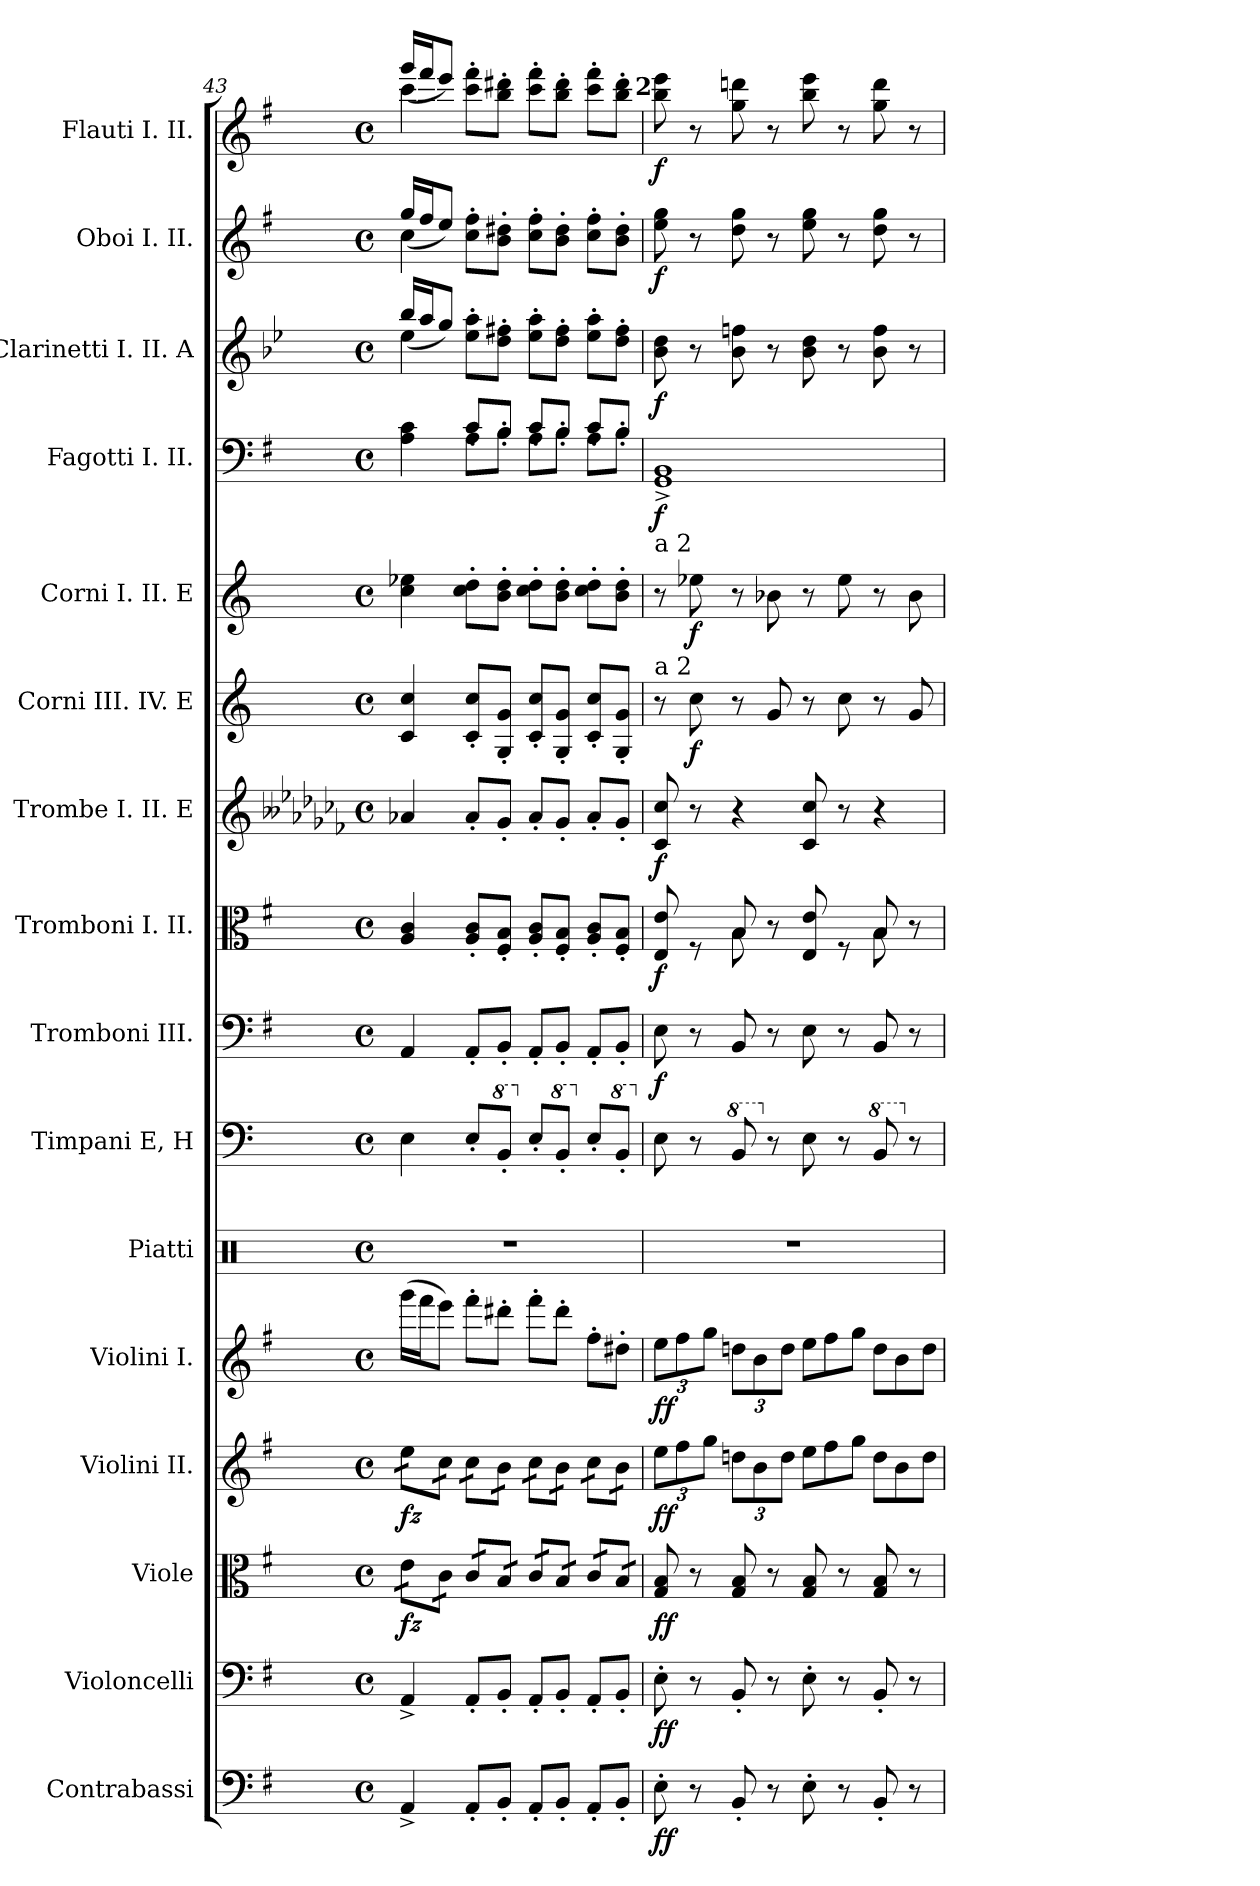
**kern	**dynam	**kern	**dynam	**kern	**dynam	**kern	**dynam	**kern	**dynam	**kern	**kern	**kern	**dynam	**kern	**dynam	**kern	**dynam	**kern	**dynam	**kern	**dynam	**kern	**dynam	**kern	**dynam	**kern	**dynam	**kern	**dynam
*part16	*part16	*part15	*part15	*part14	*part14	*part13	*part13	*part12	*part12	*part11	*part10	*part9	*part9	*part8	*part8	*part7	*part7	*part6	*part6	*part5	*part5	*part4	*part4	*part3	*part3	*part2	*part2	*part1	*part1
*staff16	*staff16	*staff15	*staff15	*staff14	*staff14	*staff13	*staff13	*staff12	*staff12	*staff11	*staff10	*staff9	*staff9	*staff8	*staff8	*staff7	*staff7	*staff6	*staff6	*staff5	*staff5	*staff4	*staff4	*staff3	*staff3	*staff2	*staff2	*staff1	*staff1
*I"Contrabassi	*	*I"Violoncelli	*	*I"Viole	*	*I"Violini II.	*	*I"Violini I.	*	*I"Piatti	*I"Timpani E, H	*I"Tromboni III.	*	*I"Tromboni I. II.	*	*I"Trombe I. II. E	*	*I"Corni III. IV. E	*	*I"Corni I. II. E	*	*I"Fagotti I. II.	*	*I"Clarinetti I. II. A	*	*I"Oboi I. II.	*	*I"Flauti I. II.	*
*I'Cb.	*	*I'Vcl.	*	*I'Vle	*	*I'Viol. II.	*	*I'Viol. I.	*	*I'Piatti	*I'Timp.	*I'Trbni. III.	*	*I'Trbni. I. II.	*	*I'Trbe. I. II.	*	*I'Cor. III. IV. E	*	*I'Cor. I. II. E	*	*I'Fag. I. II.	*	*I'Cl. I. II.	*	*I'Ob. I. II.	*	*I'Fl. I. II.	*
*clefF4	*	*clefF4	*	*clefC3	*	*clefG2	*	*clefG2	*	*clefX	*clefF4	*clefF4	*	*clefC3	*	*clefG2	*	*clefG2	*	*clefG2	*	*clefF4	*	*clefG2	*	*clefG2	*	*clefG2	*
*ITrd7c12	*	*	*	*	*	*	*	*	*	*	*	*	*	*	*	*ITrd-3c-4	*	*ITrd5c8	*	*ITrd5c8	*	*	*	*ITrd2c3	*	*	*	*	*
*k[f#]	*	*k[f#]	*	*k[f#]	*	*k[f#]	*	*k[f#]	*	*k[]	*k[]	*k[f#]	*	*k[f#]	*	*k[b--e-a-d-g-c-f-]	*	*k[f#c#g#d#]	*	*k[f#c#g#d#]	*	*k[f#]	*	*k[f#]	*	*k[f#]	*	*k[f#]	*
*M4/4	*	*M4/4	*	*M4/4	*	*M4/4	*	*M4/4	*	*M4/4	*M4/4	*M4/4	*	*M4/4	*	*M4/4	*	*M4/4	*	*M4/4	*	*M4/4	*	*M4/4	*	*M4/4	*	*M4/4	*
*met(c)	*	*met(c)	*	*met(c)	*	*met(c)	*	*met(c)	*	*met(c)	*met(c)	*met(c)	*	*met(c)	*	*met(c)	*	*met(c)	*	*met(c)	*	*met(c)	*	*met(c)	*	*met(c)	*	*met(c)	*
=43	=43	=43	=43	=43	=43	=43	=43	=43	=43	=43	=43	=43	=43	=43	=43	=43	=43	=43	=43	=43	=43	=43	=43	=43	=43	=43	=43	=43	=43
*	*	*	*	*	*	*	*	*	*	*	*	*	*	*	*	*	*	*	*	*	*	*^	*	*^	*	*^	*	*^	*
!	!	!	!	!	!LO:DY:b	!	!LO:DY:b	!	!	!	!	!	!	!	!	!	!	!	!	!	!	!	!	!	!	!	!	!	!	!	!	!	!
*	*	*	*	*tremolo	*	*	*	*	*	*	*	*	*	*	*	*	*	*	*	*	*	*	*	*	*	*	*	*	*	*	*	*	*
*	*	*	*	*	*	*tremolo	*	*	*	*	*	*	*	*	*	*	*	*	*	*	*	*	*	*	*	*	*	*	*	*	*	*	*
4AAA^/	.	4AA^/	.	16e\LL	fz	16ee\LL	fz	(16ggg\LL	.	1r	4E\	4AA/	.	4A/ 4c/	.	4dd--X/	.	4E/ 4e/	.	4e\ 4gn\	.	4A\ 4c\	4ryy	.	4cc\	(16gg/LL	.	4cc\	(16gg/LL	.	4ccc\	(16ggg/LL	.
.	.	.	.	16e\	.	16ee\	.	16fff#\J	.	.	.	.	.	.	.	.	.	.	.	.	.	.	.	.	.	16ff#/J	.	.	16ff#/J	.	.	16fff#/J	.
.	.	.	.	16c\	.	16cc\	.	8eee\J)	.	.	.	.	.	.	.	.	.	.	.	.	.	.	.	.	.	8ee/J)	.	.	8ee/J)	.	.	8eee/J)	.
.	.	.	.	16c\JJ	.	16cc\JJ	.	.	.	.	.	.	.	.	.	.	.	.	.	.	.	.	.	.	.	.	.	.	.	.	.	.	.
8AAA'/L	.	8AA'/L	.	16c/LL	.	16cc\LL	.	8fff#'\L	.	.	8E'/L	8AA'/L	.	8A/' 8c/'L	.	8dd--'/L	.	8E/' 8e/'L	.	8e\' 8f#\'L	.	8A'\L	8c'/L	.	8cc\' 8ff#\'L	4ryy	.	8cc\' 8ff#\'L	4ryy	.	8ccc\' 8fff#\'L	4ryy	.
.	.	.	.	16c/	.	16cc\	.	.	.	.	.	.	.	.	.	.	.	.	.	.	.	.	.	.	.	.	.	.	.	.	.	.	.
*	*	*	*	*	*	*	*	*	*	*	*8va	*	*	*	*	*	*	*	*	*	*	*	*	*	*	*	*	*	*	*	*	*	*
8BBB'/J	.	8BB'/J	.	16B/	.	16b\	.	8ddd#X'\J	.	.	8B'/J	8BB'/J	.	8F#/' 8B/'J	.	8cc-'/J	.	8BB/' 8B/'J	.	8d#\' 8f#\'J	.	8B'\J	8B'/J	.	8b\' 8dd#X\'J	.	.	8b\' 8dd#X\'J	.	.	8bb\' 8ddd#X\'J	.	.
.	.	.	.	16B/JJ	.	16b\JJ	.	.	.	.	.	.	.	.	.	.	.	.	.	.	.	.	.	.	.	.	.	.	.	.	.	.	.
*	*	*	*	*	*	*	*	*	*	*	*X8va	*	*	*	*	*	*	*	*	*	*	*	*	*	*	*	*	*	*	*	*	*	*
8AAA'/L	.	8AA'/L	.	16c/LL	.	16cc\LL	.	8fff#'\L	.	.	8E'/L	8AA'/L	.	8A/' 8c/'L	.	8dd--'/L	.	8E/' 8e/'L	.	8e\' 8f#\'L	.	8A'\L	8c'/L	.	8cc\' 8ff#\'L	4ryy	.	8cc\' 8ff#\'L	4ryy	.	8ccc\' 8fff#\'L	4ryy	.
.	.	.	.	16c/	.	16cc\	.	.	.	.	.	.	.	.	.	.	.	.	.	.	.	.	.	.	.	.	.	.	.	.	.	.	.
*	*	*	*	*	*	*	*	*	*	*	*8va	*	*	*	*	*	*	*	*	*	*	*	*	*	*	*	*	*	*	*	*	*	*
8BBB'/J	.	8BB'/J	.	16B/	.	16b\	.	8ddd#'\J	.	.	8B'/J	8BB'/J	.	8F#/' 8B/'J	.	8cc-'/J	.	8BB/' 8B/'J	.	8d#\' 8f#\'J	.	8B'\J	8B'/J	.	8b\' 8dd#\'J	.	.	8b\' 8dd#\'J	.	.	8bb\' 8ddd#\'J	.	.
.	.	.	.	16B/JJ	.	16b\JJ	.	.	.	.	.	.	.	.	.	.	.	.	.	.	.	.	.	.	.	.	.	.	.	.	.	.	.
*	*	*	*	*	*	*	*	*	*	*	*X8va	*	*	*	*	*	*	*	*	*	*	*	*	*	*	*	*	*	*	*	*	*	*
8AAA'/L	.	8AA'/L	.	16c/LL	.	16cc\LL	.	8ff#'\L	.	.	8E'/L	8AA'/L	.	8A/' 8c/'L	.	8dd--'/L	.	8E/' 8e/'L	.	8e\' 8f#\'L	.	8A'\L	8c'/L	.	8cc\' 8ff#\'L	4ryy	.	8cc\' 8ff#\'L	4ryy	.	8ccc\' 8fff#\'L	4ryy	.
.	.	.	.	16c/	.	16cc\	.	.	.	.	.	.	.	.	.	.	.	.	.	.	.	.	.	.	.	.	.	.	.	.	.	.	.
*	*	*	*	*	*	*	*	*	*	*	*8va	*	*	*	*	*	*	*	*	*	*	*	*	*	*	*	*	*	*	*	*	*	*
8BBB'/J	.	8BB'/J	.	16B/	.	16b\	.	8dd#X'\J	.	.	8B'/J	8BB'/J	.	8F#/' 8B/'J	.	8cc-'/J	.	8BB/' 8B/'J	.	8d#\' 8f#\'J	.	8B'\J	8B'/J	.	8b\' 8dd#\'J	.	.	8b\' 8dd#\'J	.	.	8bb\' 8ddd#\'J	.	.
.	.	.	.	16B/JJ	.	16b\JJ	.	.	.	.	.	.	.	.	.	.	.	.	.	.	.	.	.	.	.	.	.	.	.	.	.	.	.
*	*	*	*	*	*	*Xtremolo	*	*	*	*	*	*	*	*	*	*	*	*	*	*	*	*	*	*	*	*	*	*	*	*	*	*	*
*	*	*	*	*Xtremolo	*	*	*	*	*	*	*	*	*	*	*	*	*	*	*	*	*	*	*	*	*	*	*	*	*	*	*	*	*
*	*	*	*	*	*	*	*	*	*	*	*	*	*	*	*	*	*	*	*	*	*	*v	*v	*	*	*	*	*v	*v	*	*v	*v	*
*	*	*	*	*	*	*	*	*	*	*	*	*	*	*	*	*	*	*	*	*	*	*	*	*v	*v	*	*	*	*	*
!!LO:PB:g=z
!!LO:REH:place=s1:a:B:enc=none:fs=14:t=2
=44	=44	=44	=44	=44	=44	=44	=44	=44	=44	=44	=44	=44	=44	=44	=44	=44	=44	=44	=44	=44	=44	=44	=44	=44	=44	=44	=44	=44	=44
*	*	*	*	*	*	*Xbrackettup	*	*Xbrackettup	*	*	*	*	*	*	*	*	*	*	*	*	*	*	*	*	*	*	*	*	*
*	*	*	*	*	*	*	*	*	*	*	*X8va	*	*	*	*	*	*	*	*	*	*	*	*	*	*	*	*	*	*
*	*	*	*	*	*	*	*	*	*	*	*	*	*	*^	*	*	*	*	*	*	*	*^	*	*	*	*	*	*	*
!	!	!	!	!	!	!	!	!	!	!	!	!	!	!	!	!	!	!	!	!	!LO:TX:a:t=a 2	!	!	!	!	!	!	!	!	!	!
!	!	!	!	!	!	!	!	!	!	!	!	!	!	!	!	!	!	!	!LO:TX:a:t=a 2	!	!	!	!	!	!	!	!	!	!	!	!
!	!LO:DY:b	!	!LO:DY:b	!	!LO:DY:b	!	!LO:DY:b	!	!LO:DY:b	!	!	!	!LO:DY:b	!	!	!LO:DY:b	!	!LO:DY:b	!	!	!	!	!	!	!LO:DY:b	!	!LO:DY:b	!	!LO:DY:b	!	!LO:DY:b
*	*	*	*	*	*	*	*	*	*	*	*	*	*	*	*	*	*	*	*	*	*	*	*v	*v	*	*	*	*	*	*	*
8EE'\	ff	8E'\	ff	8G/ 8B/	ff	12ee\L	ff	12ee\L	ff	1r	8E\	8E\	f	8E/ 8e/	4ryy	f	8f-/ 8ff-/	f	8r	.	8r	.	1GG^ 1BB^	f	8g\ 8b\	f	8ee\ 8gg\	f	8bb\ 8eee\	f
.	.	.	.	.	.	12ff#\	.	12ff#\	.	.	.	.	.	.	.	.	.	.	.	.	.	.	.	.	.	.	.	.	.	.
!	!	!	!	!	!	!	!	!	!	!	!	!	!	!	!	!	!	!	!	!LO:DY:b	!	!LO:DY:b	!	!	!	!	!	!	!	!
8r	.	8r	.	8r	.	.	.	.	.	.	8r	8r	.	8rF	.	.	8r	.	8e\	f	8gn\	f	.	.	8r	.	8r	.	8r	.
.	.	.	.	.	.	12gg\J	.	12gg\J	.	.	.	.	.	.	.	.	.	.	.	.	.	.	.	.	.	.	.	.	.	.
*	*	*	*	*	*	*	*	*	*	*	*8va	*	*	*	*	*	*	*	*	*	*	*	*	*	*	*	*	*	*	*
8BBB'/	.	8BB'/	.	8G/ 8B/	.	12ddn\L	.	12ddn\L	.	.	8B/	8BB/	.	8B/	8B\	.	4r	.	8r	.	8r	.	.	.	8g\ 8ddn\	.	8dd\ 8gg\	.	8gg\ 8dddn\	.
.	.	.	.	.	.	12b\	.	12b\	.	.	.	.	.	.	.	.	.	.	.	.	.	.	.	.	.	.	.	.	.	.
*	*	*	*	*	*	*	*	*	*	*	*X8va	*	*	*	*	*	*	*	*	*	*	*	*	*	*	*	*	*	*	*
8r	.	8r	.	8r	.	.	.	.	.	.	8r	8r	.	8r	8ryy	.	.	.	8B/	.	8dn\	.	.	.	8r	.	8r	.	8r	.
.	.	.	.	.	.	12dd\J	.	12dd\J	.	.	.	.	.	.	.	.	.	.	.	.	.	.	.	.	.	.	.	.	.	.
*	*	*	*	*	*	*Xtuplet	*	*Xtuplet	*	*	*	*	*	*	*	*	*	*	*	*	*	*	*	*	*	*	*	*	*	*
8EE'\	.	8E'\	.	8G/ 8B/	.	12ee\L	.	12ee\L	.	.	8E\	8E\	.	8E/ 8e/	4ryy	.	8f-/ 8ff-/	.	8r	.	8r	.	.	.	8g\ 8b\	.	8ee\ 8gg\	.	8bb\ 8eee\	.
.	.	.	.	.	.	12ff#\	.	12ff#\	.	.	.	.	.	.	.	.	.	.	.	.	.	.	.	.	.	.	.	.	.	.
8r	.	8r	.	8r	.	.	.	.	.	.	8r	8r	.	8rF	.	.	8r	.	8e\	.	8g\	.	.	.	8r	.	8r	.	8r	.
.	.	.	.	.	.	12gg\J	.	12gg\J	.	.	.	.	.	.	.	.	.	.	.	.	.	.	.	.	.	.	.	.	.	.
*	*	*	*	*	*	*	*	*	*	*	*8va	*	*	*	*	*	*	*	*	*	*	*	*	*	*	*	*	*	*	*
8BBB'/	.	8BB'/	.	8G/ 8B/	.	12dd\L	.	12dd\L	.	.	8B/	8BB/	.	8B/	8B\	.	4r	.	8r	.	8r	.	.	.	8g\ 8dd\	.	8dd\ 8gg\	.	8gg\ 8ddd\	.
.	.	.	.	.	.	12b\	.	12b\	.	.	.	.	.	.	.	.	.	.	.	.	.	.	.	.	.	.	.	.	.	.
*	*	*	*	*	*	*	*	*	*	*	*X8va	*	*	*	*	*	*	*	*	*	*	*	*	*	*	*	*	*	*	*
8r	.	8r	.	8r	.	.	.	.	.	.	8r	8r	.	8r	8ryy	.	.	.	8B/	.	8d\	.	.	.	8r	.	8r	.	8r	.
.	.	.	.	.	.	12dd\J	.	12dd\J	.	.	.	.	.	.	.	.	.	.	.	.	.	.	.	.	.	.	.	.	.	.
*	*	*	*	*	*	*	*	*	*	*	*	*	*	*v	*v	*	*	*	*	*	*	*	*	*	*	*	*	*	*	*
=	=	=	=	=	=	=	=	=	=	=	=	=	=	=	=	=	=	=	=	=	=	=	=	=	=	=	=	=	=
*-	*-	*-	*-	*-	*-	*-	*-	*-	*-	*-	*-	*-	*-	*-	*-	*-	*-	*-	*-	*-	*-	*-	*-	*-	*-	*-	*-	*-	*-
